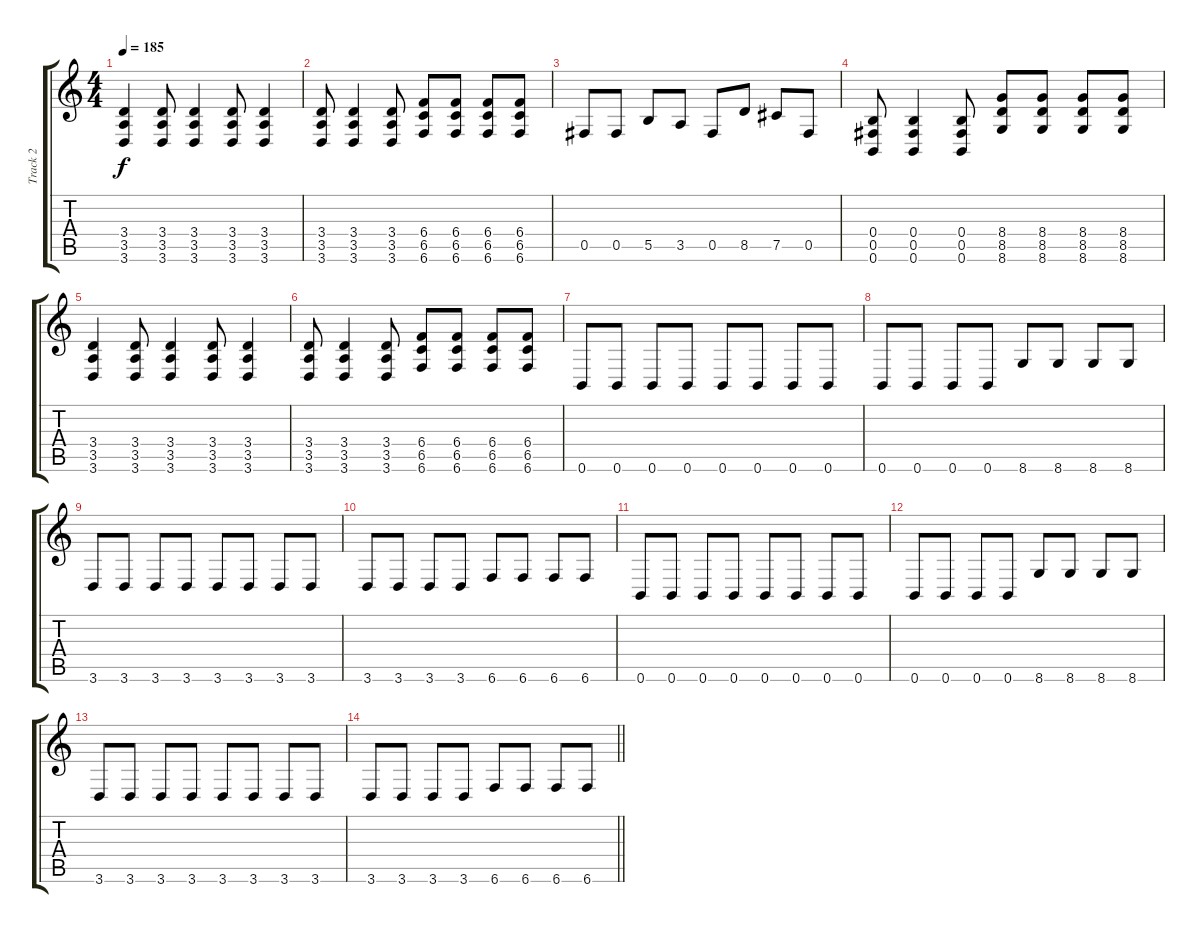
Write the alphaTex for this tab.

\track ("Track 2" "Track 2") {instrument distortionguitar}
\staff {score tabs}
\tuning (Db4 Ab3 E3 B2 Gb2 B1) {hide}
\ts (4 4)
\tempo 185
\clef g2
\ks c
(3.4 3.5 3.6).4{dy f} (3.4 3.5 3.6).8 (3.4 3.5 3.6).4 (3.4 3.5 3.6).8 (3.4 3.5 3.6).4 |
(3.4 3.5 3.6).8 (3.4 3.5 3.6).4 (3.4 3.5 3.6).8 (6.4 6.5 6.6).8 (6.4 6.5 6.6).8 (6.4 6.5 6.6).8 (6.4 6.5 6.6).8 |
0.5.8 0.5.8 5.5.8 3.5.8 0.5.8 8.5.8 7.5.8 0.5.8 |
(0.4 0.5 0.6).8 (0.4 0.5 0.6).4 (0.4 0.5 0.6).8 (8.4 8.5 8.6).8 (8.4 8.5 8.6).8 (8.4 8.5 8.6).8 (8.4 8.5 8.6).8 |
(3.4 3.5 3.6).4 (3.4 3.5 3.6).8 (3.4 3.5 3.6).4 (3.4 3.5 3.6).8 (3.4 3.5 3.6).4 |
(3.4 3.5 3.6).8 (3.4 3.5 3.6).4 (3.4 3.5 3.6).8 (6.4 6.5 6.6).8 (6.4 6.5 6.6).8 (6.4 6.5 6.6).8 (6.4 6.5 6.6).8 |
0.6.8 0.6.8 0.6.8 0.6.8 0.6.8 0.6.8 0.6.8 0.6.8 |
0.6.8 0.6.8 0.6.8 0.6.8 8.6.8 8.6.8 8.6.8 8.6.8 |
3.6.8 3.6.8 3.6.8 3.6.8 3.6.8 3.6.8 3.6.8 3.6.8 |
3.6.8 3.6.8 3.6.8 3.6.8 6.6.8 6.6.8 6.6.8 6.6.8 |
0.6.8 0.6.8 0.6.8 0.6.8 0.6.8 0.6.8 0.6.8 0.6.8 |
0.6.8 0.6.8 0.6.8 0.6.8 8.6.8 8.6.8 8.6.8 8.6.8 |
3.6.8 3.6.8 3.6.8 3.6.8 3.6.8 3.6.8 3.6.8 3.6.8 |
\barLineRight lightlight
3.6.8 3.6.8 3.6.8 3.6.8 6.6.8 6.6.8 6.6.8 6.6.8
